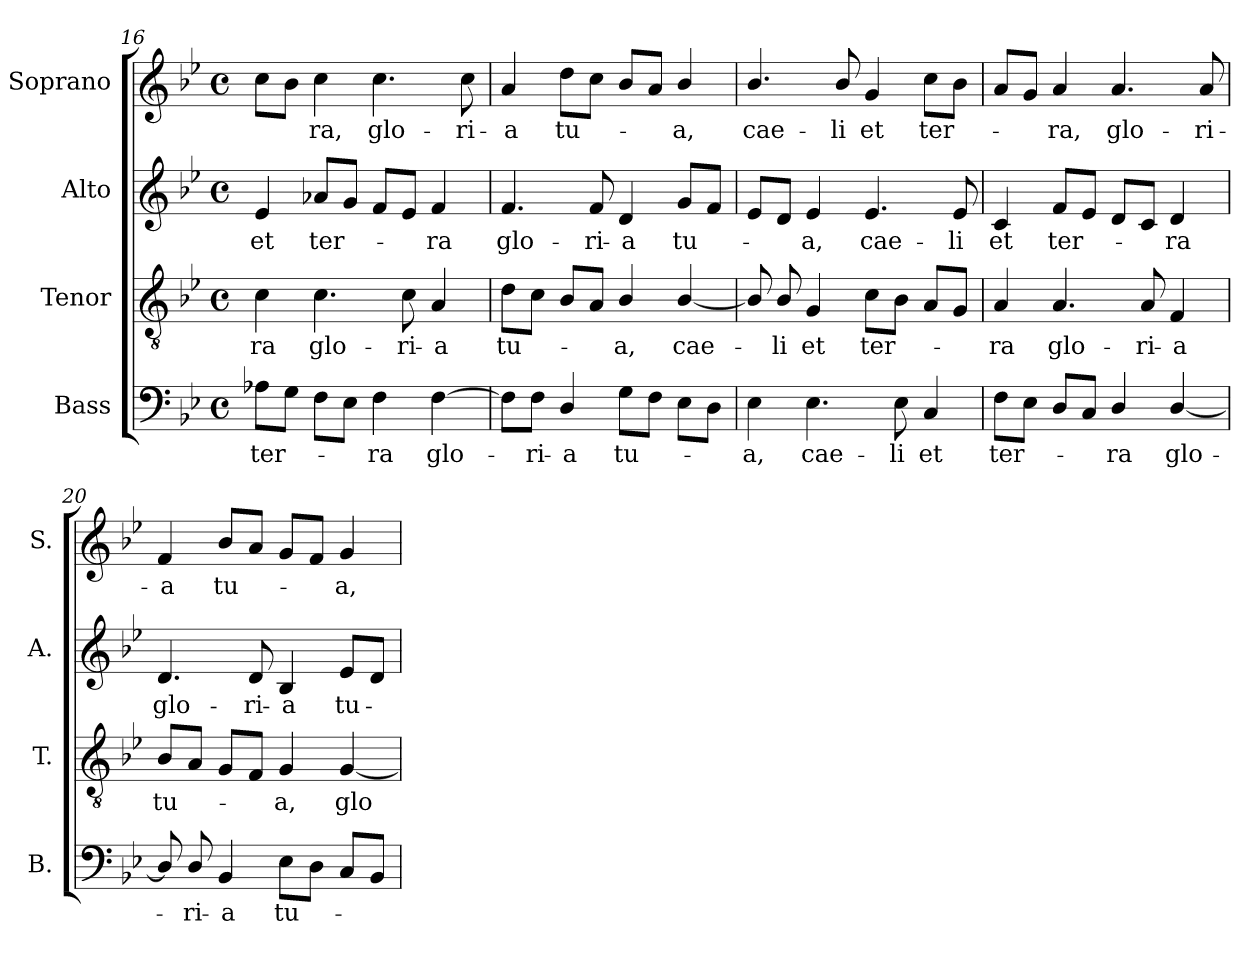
**kern	**text	**kern	**text	**kern	**text	**kern	**text
*part4	*part4	*part3	*part3	*part2	*part2	*part1	*part1
*staff4	*staff4	*staff3	*staff3	*staff2	*staff2	*staff1	*staff1
*I"Bass	*	*I"Tenor	*	*I"Alto	*	*I"Soprano	*
*I'B.	*	*I'T.	*	*I'A.	*	*I'S.	*
*clefF4	*	*clefGv2	*	*clefG2	*	*clefG2	*
*	*	*ITrd7c12	*	*	*	*	*
*k[b-e-]	*	*k[b-e-]	*	*k[b-e-]	*	*k[b-e-]	*
*B-:	*	*B-:	*	*B-:	*	*B-:	*
*M4/4	*	*M4/4	*	*M4/4	*	*M4/4	*
*met(c)	*	*met(c)	*	*met(c)	*	*met(c)	*
=16	=16	=16	=16	=16	=16	=16	=16
!	!LO:LY:b:color=#000000	!	!	!	!	!	!
!	!	!	!LO:LY:b:color=#000000	!	!	!	!
!	!	!	!	!	!LO:LY:b:color=#000000	!	!
8A-Xi\L	ter-	4Ci\	-ra	4e-i/	et	8cci\L	.
8Gi\J	.	.	.	.	.	8b-i\J	.
!	!	!	!LO:LY:b:color=#000000	!	!	!	!
!	!	!	!	!	!LO:LY:b:color=#000000	!	!
!	!	!	!	!	!	!	!LO:LY:b:color=#000000
8Fi\L	.	4.Ci\	glo-	8a-Xi/L	ter-	4cci\	-ra,
8E-i\J	.	.	.	8gi/J	.	.	.
!	!LO:LY:b:color=#000000	!	!	!	!	!	!
!	!	!	!	!	!	!	!LO:LY:b:color=#000000
4Fi\	-ra	.	.	8fi/L	.	4.cci\	glo-
!	!	!	!LO:LY:b:color=#000000	!	!	!	!
.	.	8Ci\	-ri-	8e-i/J	.	.	.
!	!LO:LY:b:color=#000000	!	!	!	!	!	!
!	!	!	!LO:LY:b:color=#000000	!	!	!	!
!	!	!	!	!	!LO:LY:b:color=#000000	!	!
[4Fi\	glo-	4AAi/	-a	4fi/	-ra	.	.
!	!	!	!	!	!	!	!LO:LY:b:color=#000000
.	.	.	.	.	.	8cci\	-ri-
=17	=17	=17	=17	=17	=17	=17	=17
!	!	!	!LO:LY:b:color=#000000	!	!	!	!
!	!	!	!	!	!LO:LY:b:color=#000000	!	!
!	!	!	!	!	!	!	!LO:LY:b:color=#000000
8Fi\L]	.	8Di\L	tu-	4.fi/	glo-	4ai/	-a
!	!LO:LY:b:color=#000000	!	!	!	!	!	!
8Fi\J	-ri-	8Ci\J	.	.	.	.	.
!	!LO:LY:b:color=#000000	!	!	!	!	!	!
!	!	!	!	!	!	!	!LO:LY:b:color=#000000
4Di/	-a	8BB-i/L	.	.	.	8ddi\L	tu-
!	!	!	!	!	!LO:LY:b:color=#000000	!	!
.	.	8AAi/J	.	8fi/	-ri-	8cci\J	.
!	!LO:LY:b:color=#000000	!	!	!	!	!	!
!	!	!	!LO:LY:b:color=#000000	!	!	!	!
!	!	!	!	!	!LO:LY:b:color=#000000	!	!
8Gi\L	tu-	4BB-i/	-a,	4di/	-a	8b-i/L	.
8Fi\J	.	.	.	.	.	8ai/J	.
!	!	!	!LO:LY:b:color=#000000	!	!	!	!
!	!	!	!	!	!LO:LY:b:color=#000000	!	!
!	!	!	!	!	!	!	!LO:LY:b:color=#000000
8E-i\L	.	[4BB-i/	cae-	8gi/L	tu-	4b-i/	-a,
8Di\J	.	.	.	8fi/J	.	.	.
!!LO:PB:g=z
=18	=18	=18	=18	=18	=18	=18	=18
!	!LO:LY:b:color=#000000	!	!	!	!	!	!
!	!	!	!	!	!	!	!LO:LY:b:color=#000000
4E-i\	-a,	8BB-i/]	.	8e-i/L	.	4.b-i/	cae-
!	!	!	!LO:LY:b:color=#000000	!	!	!	!
.	.	8BB-i/	-li	8di/J	.	.	.
!	!LO:LY:b:color=#000000	!	!	!	!	!	!
!	!	!	!LO:LY:b:color=#000000	!	!	!	!
!	!	!	!	!	!LO:LY:b:color=#000000	!	!
4.E-i\	cae-	4GGi/	et	4e-i/	-a,	.	.
!	!	!	!	!	!	!	!LO:LY:b:color=#000000
.	.	.	.	.	.	8b-i/	-li
!	!	!	!LO:LY:b:color=#000000	!	!	!	!
!	!	!	!	!	!LO:LY:b:color=#000000	!	!
!	!	!	!	!	!	!	!LO:LY:b:color=#000000
.	.	8Ci\L	ter-	4.e-i/	cae-	4gi/	et
!	!LO:LY:b:color=#000000	!	!	!	!	!	!
8E-i\	-li	8BB-i\J	.	.	.	.	.
!	!LO:LY:b:color=#000000	!	!	!	!	!	!
!	!	!	!	!	!	!	!LO:LY:b:color=#000000
4Ci/	et	8AAi/L	.	.	.	8cci\L	ter-
!	!	!	!	!	!LO:LY:b:color=#000000	!	!
.	.	8GGi/J	.	8e-i/	-li	8b-i\J	.
=19	=19	=19	=19	=19	=19	=19	=19
!	!LO:LY:b:color=#000000	!	!	!	!	!	!
!	!	!	!LO:LY:b:color=#000000	!	!	!	!
!	!	!	!	!	!LO:LY:b:color=#000000	!	!
8Fi\L	ter-	4AAi/	-ra	4ci/	et	8ai/L	.
8E-i\J	.	.	.	.	.	8gi/J	.
!	!	!	!LO:LY:b:color=#000000	!	!	!	!
!	!	!	!	!	!LO:LY:b:color=#000000	!	!
!	!	!	!	!	!	!	!LO:LY:b:color=#000000
8Di/L	.	4.AAi/	glo-	8fi/L	ter-	4ai/	-ra,
8Ci/J	.	.	.	8e-i/J	.	.	.
!	!LO:LY:b:color=#000000	!	!	!	!	!	!
!	!	!	!	!	!	!	!LO:LY:b:color=#000000
4Di/	-ra	.	.	8di/L	.	4.ai/	glo-
!	!	!	!LO:LY:b:color=#000000	!	!	!	!
.	.	8AAi/	-ri-	8ci/J	.	.	.
!	!LO:LY:b:color=#000000	!	!	!	!	!	!
!	!	!	!LO:LY:b:color=#000000	!	!	!	!
!	!	!	!	!	!LO:LY:b:color=#000000	!	!
[4Di/	glo-	4FFi/	-a	4di/	-ra	.	.
!	!	!	!	!	!	!	!LO:LY:b:color=#000000
.	.	.	.	.	.	8ai/	-ri-
=20	=20	=20	=20	=20	=20	=20	=20
!	!	!	!LO:LY:b:color=#000000	!	!	!	!
!	!	!	!	!	!LO:LY:b:color=#000000	!	!
!	!	!	!	!	!	!	!LO:LY:b:color=#000000
8Di/]	.	8BB-i/L	tu-	4.di/	glo-	4fi/	-a
!	!LO:LY:b:color=#000000	!	!	!	!	!	!
8Di/	-ri-	8AAi/J	.	.	.	.	.
!	!LO:LY:b:color=#000000	!	!	!	!	!	!
!	!	!	!	!	!	!	!LO:LY:b:color=#000000
4BB-i/	-a	8GGi/L	.	.	.	8b-i/L	tu-
!	!	!	!	!	!LO:LY:b:color=#000000	!	!
.	.	8FFi/J	.	8di/	-ri-	8ai/J	.
!	!LO:LY:b:color=#000000	!	!	!	!	!	!
!	!	!	!LO:LY:b:color=#000000	!	!	!	!
!	!	!	!	!	!LO:LY:b:color=#000000	!	!
8E-i\L	tu-	4GGi/	-a,	4B-i/	-a	8gi/L	.
8Di\J	.	.	.	.	.	8fi/J	.
!	!	!	!LO:LY:b:color=#000000	!	!	!	!
!	!	!	!	!	!LO:LY:b:color=#000000	!	!
!	!	!	!	!	!	!	!LO:LY:b:color=#000000
8Ci/L	.	[4GGi/	glo-	8e-i/L	tu-	4gi/	-a,
8BB-i/J	.	.	.	8di/J	.	.	.
=	=	=	=	=	=	=	=
*-	*-	*-	*-	*-	*-	*-	*-
